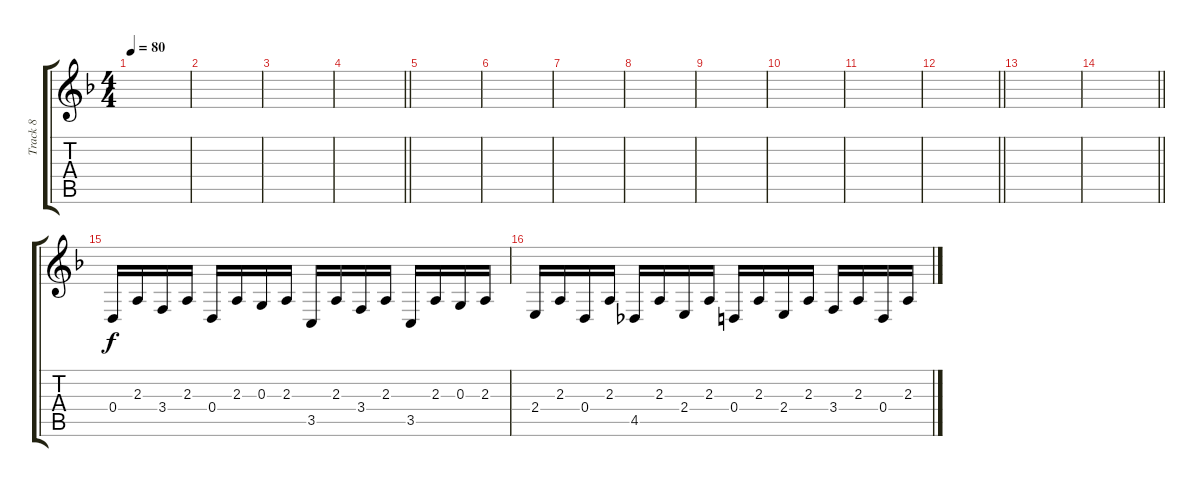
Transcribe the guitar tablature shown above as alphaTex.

\track ("Track 8" "Track 8") {instrument acousticgrandpiano}
\staff {score tabs}
\tuning (E4 B3 G3 D3 A2 E2) {hide}
\ts (4 4)
\tempo 80
\clef g2
\ks dminor
|
|
|
\barLineRight lightlight
|
|
|
|
|
|
|
|
\barLineRight lightlight
|
|
\barLineRight lightlight
|
0.4.16 2.3.16 3.4.16 2.3.16 0.4.16 2.3.16 0.3.16 2.3.16 3.5.16 2.3.16 3.4.16 2.3.16 3.5.16 2.3.16 0.3.16 2.3.16 |
2.4.16 2.3.16 0.4.16 2.3.16 4.5.16 2.3.16 2.4.16 2.3.16 0.4.16 2.3.16 2.4.16 2.3.16 3.4.16 2.3.16 0.4.16 2.3.16
